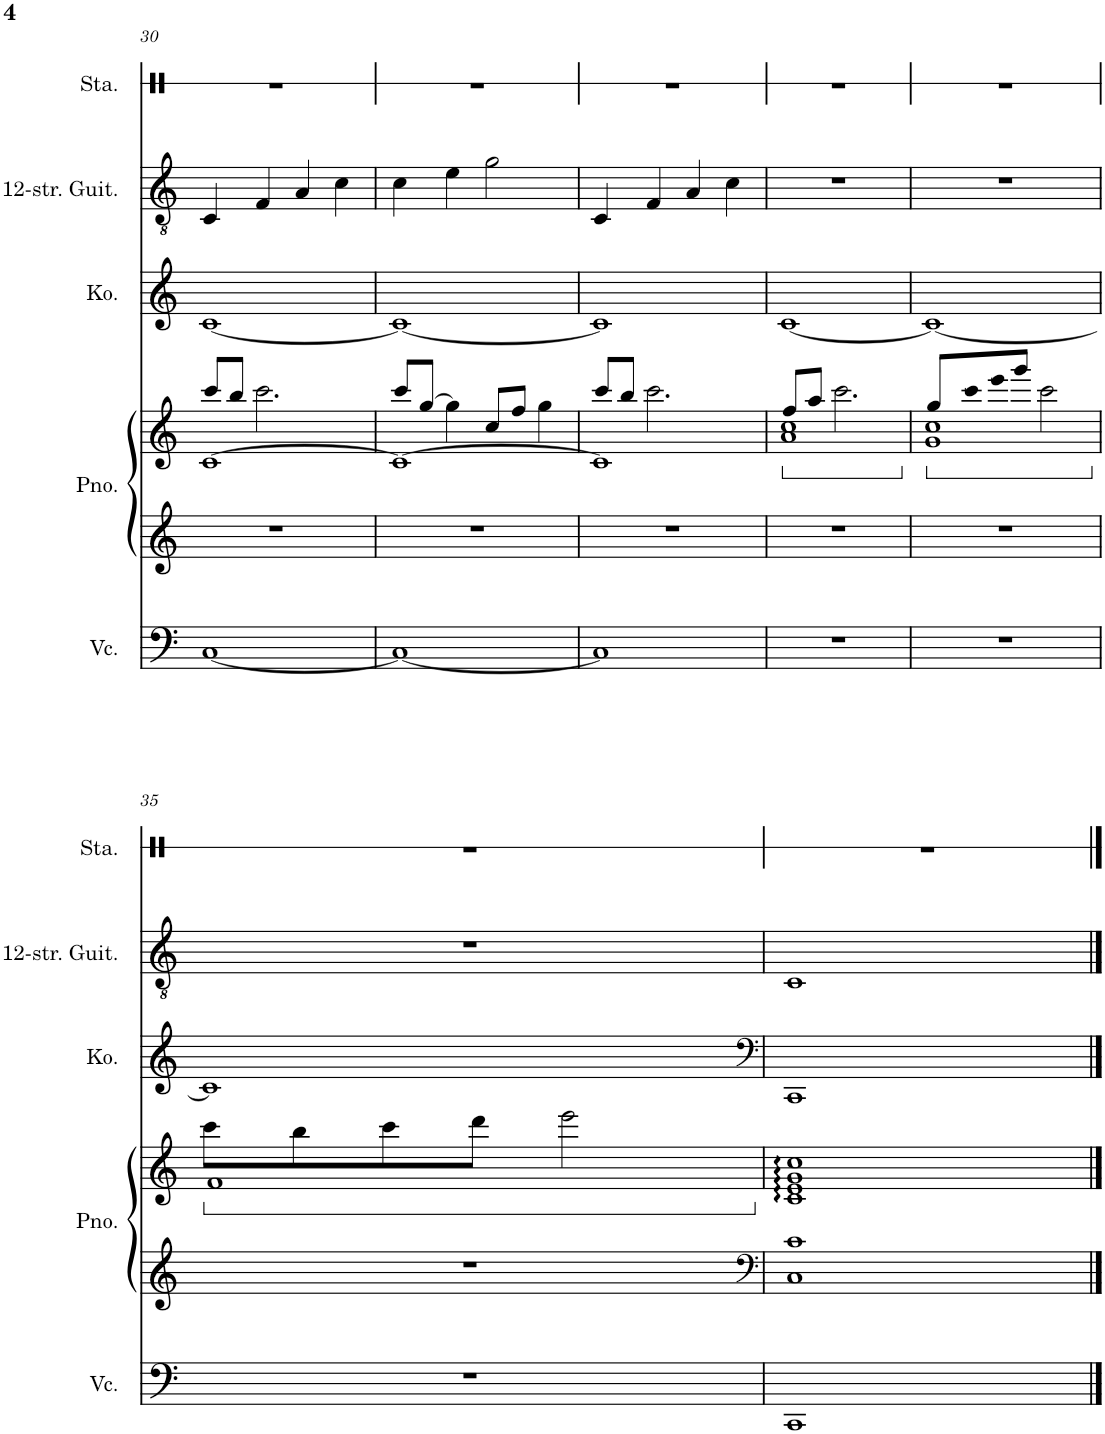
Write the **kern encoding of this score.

**kern	**kern	**kern	**kern	**kern	**kern
*part5	*part4	*part4	*part3	*part2	*part1
*staff6	*staff5	*staff4	*staff3	*staff2	*staff1
*I"Violoncello	*I"Grand Piano	*	*I"Koto	*I"12-string Guitar	*I"Stamp
*I'Vc.	*I'Pno.	*	*I'Ko.	*I'12-str. Guit.	*I'Sta.
!!LO:PB:g=z
*clefF4	*clefG2	*clefG2	*clefG2	*clefGv2	*clefX
*k[]	*k[]	*k[]	*k[]	*k[]	*k[]
*M4/4	*M4/4	*M4/4	*M4/4	*M4/4	*M4/4
=30	=30	=30	=30	=30	=30
*	*	*^	*	*	*
[1C	1r	[1c	8ccc/L	[1c	4C/	1r
.	.	.	8bb/J	.	.	.
.	.	.	2.ccc\	.	4F/	.
.	.	.	.	.	4A/	.
.	.	.	.	.	4c\	.
=31	=31	=31	=31	=31	=31	=31
1C_	1r	1c_	8ccc/L	1c_	4c\	1r
.	.	.	[8gg/J	.	.	.
.	.	.	4gg\]	.	4e\	.
.	.	.	8cc/L	.	2g\	.
.	.	.	8ff/J	.	.	.
.	.	.	4gg\	.	.	.
=32	=32	=32	=32	=32	=32	=32
1C]	1r	1c]	8ccc/L	1c]	4C/	1r
.	.	.	8bb/J	.	.	.
.	.	.	2.ccc\	.	4F/	.
.	.	.	.	.	4A/	.
.	.	.	.	.	4c\	.
=33	=33	=33	=33	=33	=33	=33
*	*	*ped	*	*	*	*
1r	1r	1a 1cc	8ff/L	[1c	1r	1r
.	.	.	8aa/J	.	.	.
.	.	.	2.ccc\	.	.	.
=34	=34	=34	=34	=34	=34	=34
*	*	*Xped	*	*	*	*
*	*	*ped	*	*	*	*
1r	1r	1g 1cc	8gg/L	1c_	1r	1r
.	.	.	8ccc/	.	.	.
.	.	.	8eee/	.	.	.
.	.	.	8ggg/J	.	.	.
.	.	.	2ccc\	.	.	.
!!LO:LB:g=z
=35	=35	=35	=35	=35	=35	=35
*	*	*Xped	*	*	*	*
*	*	*ped	*	*	*	*
1r	1r	1f	8ccc\L	1c]	1r	1r
.	.	.	8bb\	.	.	.
.	.	.	8ccc\	.	.	.
.	.	.	8ddd\J	.	.	.
.	.	.	2eee\	.	.	.
*	*	*v	*v	*	*	*
=36	=36	=36	=36	=36	=36
*	*clefF4	*	*clefF4	*	*
*	*	*Xped	*	*	*
1CC	1C 1c	1c 1e 1g 1cc	1CC	1C	1r
==	==	==	==	==	==
*-	*-	*-	*-	*-	*-
